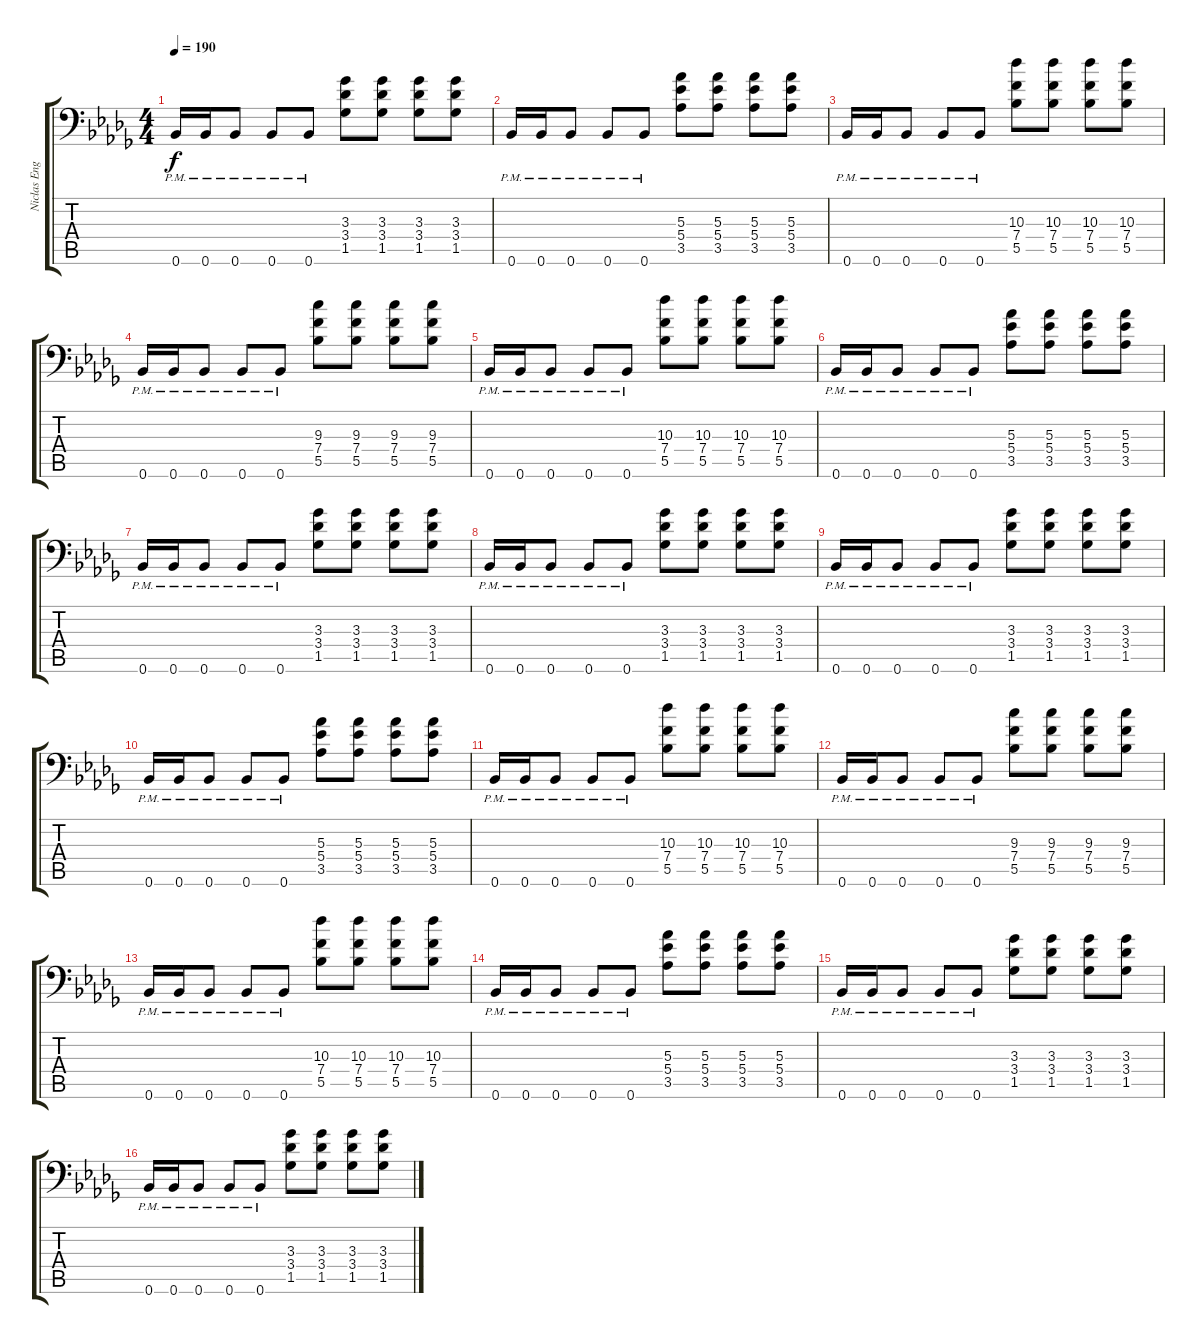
\track ("Niclas Engelin" "Niclas Eng") {instrument distortionguitar}
\staff {score tabs}
\tuning (C4 G3 Eb3 Bb2 F2 Bb1) {hide}
\ts (4 4)
\tempo 190
\clef f4
\ks db
0.6{pm}.16{dy f} 0.6{pm}.16 0.6{pm}.8 0.6{pm}.8 0.6{pm}.8 (3.3 3.4 1.5).8 (3.3 3.4 1.5).8 (3.3 3.4 1.5).8 (3.3 3.4 1.5).8 |
0.6{pm}.16 0.6{pm}.16 0.6{pm}.8 0.6{pm}.8 0.6{pm}.8 (5.3 5.4 3.5).8 (5.3 5.4 3.5).8 (5.3 5.4 3.5).8 (5.3 5.4 3.5).8 |
0.6{pm}.16 0.6{pm}.16 0.6{pm}.8 0.6{pm}.8 0.6{pm}.8 (10.3 7.4 5.5).8 (10.3 7.4 5.5).8 (10.3 7.4 5.5).8 (10.3 7.4 5.5).8 |
0.6{pm}.16 0.6{pm}.16 0.6{pm}.8 0.6{pm}.8 0.6{pm}.8 (9.3 7.4 5.5).8 (9.3 7.4 5.5).8 (9.3 7.4 5.5).8 (9.3 7.4 5.5).8 |
0.6{pm}.16 0.6{pm}.16 0.6{pm}.8 0.6{pm}.8 0.6{pm}.8 (10.3 7.4 5.5).8 (10.3 7.4 5.5).8 (10.3 7.4 5.5).8 (10.3 7.4 5.5).8 |
0.6{pm}.16 0.6{pm}.16 0.6{pm}.8 0.6{pm}.8 0.6{pm}.8 (5.3 5.4 3.5).8 (5.3 5.4 3.5).8 (5.3 5.4 3.5).8 (5.3 5.4 3.5).8 |
0.6{pm}.16 0.6{pm}.16 0.6{pm}.8 0.6{pm}.8 0.6{pm}.8 (3.3 3.4 1.5).8 (3.3 3.4 1.5).8 (3.3 3.4 1.5).8 (3.3 3.4 1.5).8 |
0.6{pm}.16 0.6{pm}.16 0.6{pm}.8 0.6{pm}.8 0.6{pm}.8 (3.3 3.4 1.5).8 (3.3 3.4 1.5).8 (3.3 3.4 1.5).8 (3.3 3.4 1.5).8 |
0.6{pm}.16 0.6{pm}.16 0.6{pm}.8 0.6{pm}.8 0.6{pm}.8 (3.3 3.4 1.5).8 (3.3 3.4 1.5).8 (3.3 3.4 1.5).8 (3.3 3.4 1.5).8 |
0.6{pm}.16 0.6{pm}.16 0.6{pm}.8 0.6{pm}.8 0.6{pm}.8 (5.3 5.4 3.5).8 (5.3 5.4 3.5).8 (5.3 5.4 3.5).8 (5.3 5.4 3.5).8 |
0.6{pm}.16 0.6{pm}.16 0.6{pm}.8 0.6{pm}.8 0.6{pm}.8 (10.3 7.4 5.5).8 (10.3 7.4 5.5).8 (10.3 7.4 5.5).8 (10.3 7.4 5.5).8 |
0.6{pm}.16 0.6{pm}.16 0.6{pm}.8 0.6{pm}.8 0.6{pm}.8 (9.3 7.4 5.5).8 (9.3 7.4 5.5).8 (9.3 7.4 5.5).8 (9.3 7.4 5.5).8 |
0.6{pm}.16 0.6{pm}.16 0.6{pm}.8 0.6{pm}.8 0.6{pm}.8 (10.3 7.4 5.5).8 (10.3 7.4 5.5).8 (10.3 7.4 5.5).8 (10.3 7.4 5.5).8 |
0.6{pm}.16 0.6{pm}.16 0.6{pm}.8 0.6{pm}.8 0.6{pm}.8 (5.3 5.4 3.5).8 (5.3 5.4 3.5).8 (5.3 5.4 3.5).8 (5.3 5.4 3.5).8 |
0.6{pm}.16 0.6{pm}.16 0.6{pm}.8 0.6{pm}.8 0.6{pm}.8 (3.3 3.4 1.5).8 (3.3 3.4 1.5).8 (3.3 3.4 1.5).8 (3.3 3.4 1.5).8 |
0.6{pm}.16 0.6{pm}.16 0.6{pm}.8 0.6{pm}.8 0.6{pm}.8 (3.3 3.4 1.5).8 (3.3 3.4 1.5).8 (3.3 3.4 1.5).8 (3.3 3.4 1.5).8
